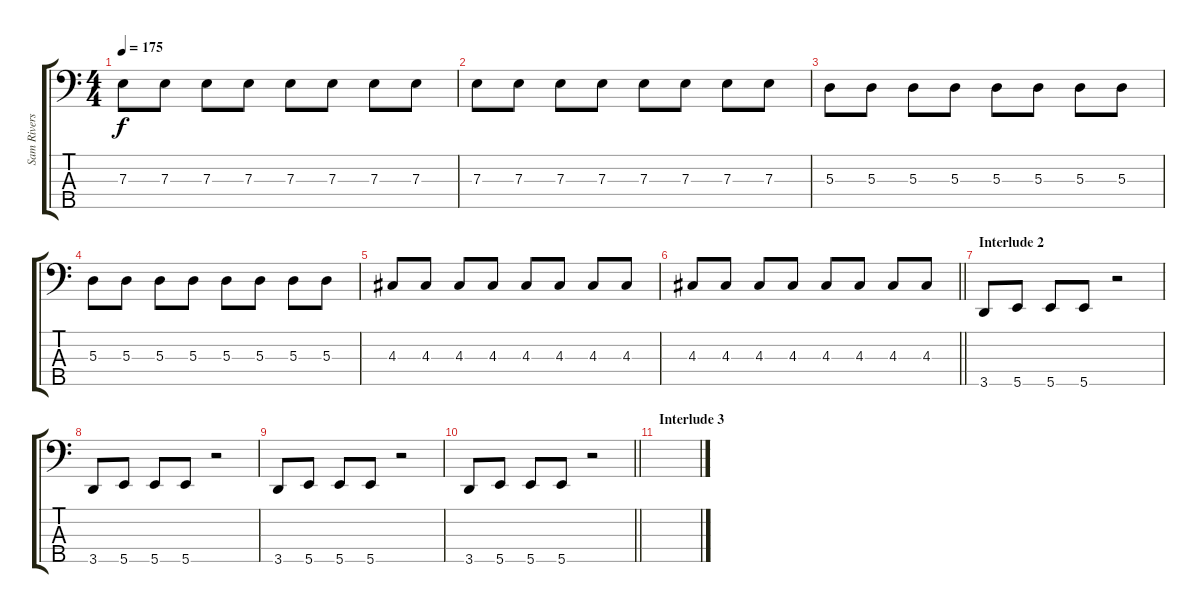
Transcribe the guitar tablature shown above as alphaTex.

\track ("Sam Rivers" "Sam Rivers") {instrument electricbassfinger}
\staff {score tabs}
\tuning (G2 D2 A1 E1 B0) {hide}
\ts (4 4)
\tempo 175
\clef f4
\ks c
7.3.8{dy f} 7.3.8 7.3.8 7.3.8 7.3.8 7.3.8 7.3.8 7.3.8 |
7.3.8 7.3.8 7.3.8 7.3.8 7.3.8 7.3.8 7.3.8 7.3.8 |
5.3.8 5.3.8 5.3.8 5.3.8 5.3.8 5.3.8 5.3.8 5.3.8 |
5.3.8 5.3.8 5.3.8 5.3.8 5.3.8 5.3.8 5.3.8 5.3.8 |
4.3.8 4.3.8 4.3.8 4.3.8 4.3.8 4.3.8 4.3.8 4.3.8 |
\barLineRight lightlight
4.3.8 4.3.8 4.3.8 4.3.8 4.3.8 4.3.8 4.3.8 4.3.8 |
\section ("" "Interlude 2")
3.5.8 5.5.8 5.5.8 5.5.8 r.2 |
3.5.8 5.5.8 5.5.8 5.5.8 r.2 |
3.5.8 5.5.8 5.5.8 5.5.8 r.2 |
\barLineRight lightlight
3.5.8 5.5.8 5.5.8 5.5.8 r.2 |
\section ("" "Interlude 3")
